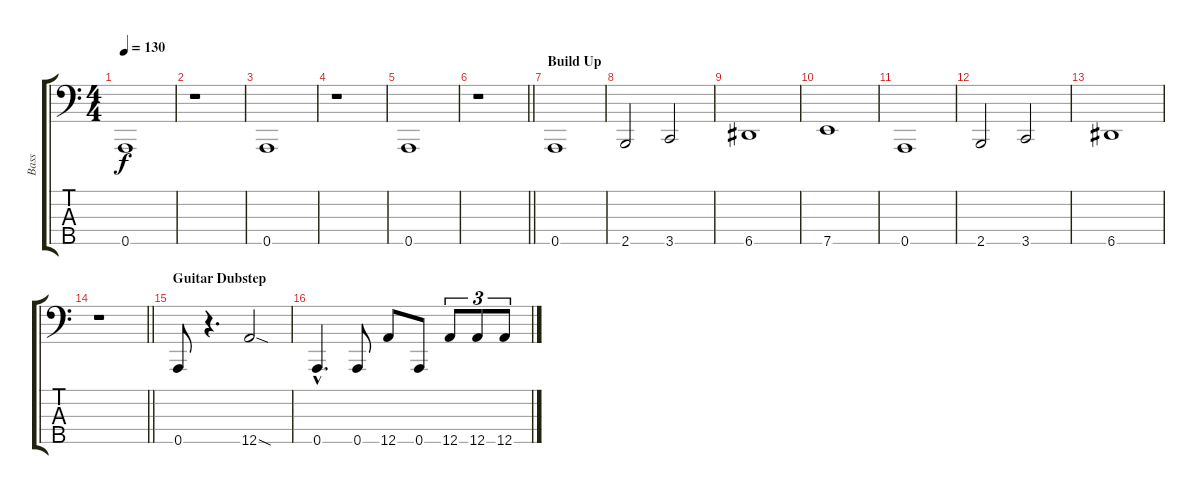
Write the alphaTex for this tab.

\track ("Bass" "Bass") {instrument electricbassfinger}
\staff {score tabs}
\tuning (F2 C2 G1 D1 A0) {hide}
\ts (4 4)
\tempo 130
\clef f4
\ks c
0.5.1{dy f} |
r.1 |
0.5.1 |
r.1 |
0.5.1 |
\barLineRight lightlight
r.1 |
\section ("" "Build Up")
0.5.1 |
2.5.2 3.5.2 |
6.5.1 |
7.5.1 |
0.5.1 |
2.5.2 3.5.2 |
6.5.1 |
\barLineRight lightlight
r.1 |
\section ("" "Guitar Dubstep")
0.5.8 r.4{d} 12.5{sod}.2 |
0.5{hac}.4{d} 0.5.8 12.5.8 0.5.8 12.5.8{tu (3 2)} 12.5.8{tu (3 2)} 12.5.8{tu (3 2)}
